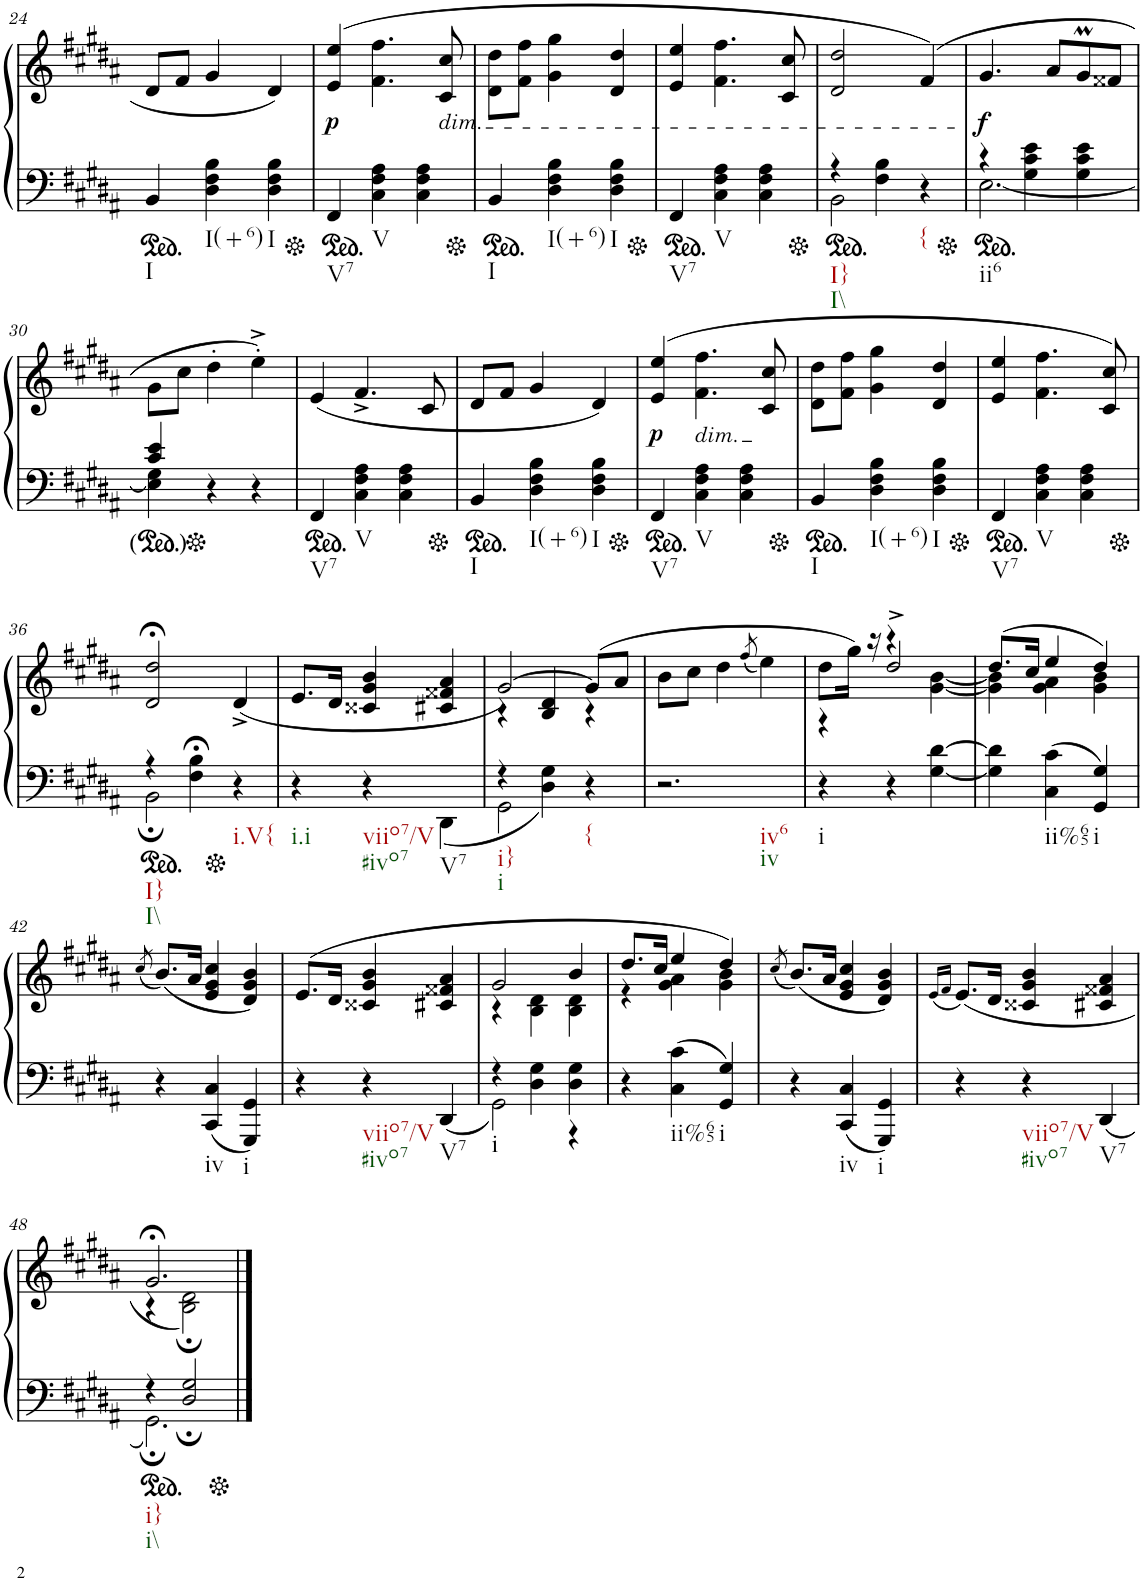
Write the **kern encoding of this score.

**kern	**kern	**dynam
*part2	*part1	*part1
*staff2	*staff1	*staff1
*I"Piano	*I"Piano	*
*I'Pno	*I'Pno	*
!!LO:PB:g=z
*clefF4	*clefG2	*
*k[f#c#g#d#a#]	*k[f#c#g#d#a#]	*
*g#:	*g#:	*
*M3/4	*M3/4	*
*ped	*	*
=24	=24	=24
!LO:TX:b:t=I	!	!
4BB/	8d#/L	.
.	8f#/J	.
!LO:TX:b:t=I(+6)	!	!
4D#\ 4F#\ 4B\	4g#/	.
!LO:TX:b:t=I	!	!
4D#\ 4F#\ 4B\	4d#/	.
=25	=25	=25
*Xped	*	*
*ped	*	*
!LO:TX:b:t=V7	!	!
!	!	!LO:DY:b
4FF#/	(4e/ 4ee/	p
!LO:TX:b:t=V	!	!
4C#\ 4F#\ 4A#\	4.f#\ 4.ff#\	.
4C#\ 4F#\ 4A#\	.	.
!	!LO:TX:b:i:t=dim.	!
.	8c#/ 8cc#/	.
=26	=26	=26
*Xped	*	*
*ped	*	*
!LO:TX:b:t=I	!	!
4BB/	8d#\ 8dd#\L	.
.	8f#\ 8ff#\J	.
!LO:TX:b:t=I(+6)	!	!
4D#\ 4F#\ 4B\	4g#\ 4gg#\	.
!LO:TX:b:t=I	!	!
4D#\ 4F#\ 4B\	4d#/ 4dd#/	.
=27	=27	=27
*Xped	*	*
*ped	*	*
!LO:TX:b:t=V7	!	!
4FF#/	4e/ 4ee/	.
!LO:TX:b:t=V	!	!
4C#\ 4F#\ 4A#\	4.f#\ 4.ff#\	.
4C#\ 4F#\ 4A#\	.	.
.	8c#/ 8cc#/	.
=28	=28	=28
*Xped	*	*
*ped	*	*
*^	*	*
!LO:TX:b:t=I}	!	!	!
!LO:TX:b:t=I\\	!	!	!
4r	2BB\	2d#/ 2dd#/	.
4F#\ 4B\	.	.	.
!LO:TX:b:t={	!	!	!
4r	4ryy	(4f#/)	.
=29	=29	=29	=29
*Xped	*	*	*
*ped	*	*	*
!LO:TX:b:t=ii6	!	!	!
!	!	!	!LO:DY:b
4r	[2.E\	4.g#/	f
4G#\ 4c#\ 4e\	.	.	.
.	.	8a#/L	.
4G#\ 4c#\ 4e\	.	8g#M/	.
.	.	8f##X/J	.
!!LO:LB:g=z
=30	=30	=30	=30
4E\] 4G#\	4c#/ 4e/	8g#\L	.
.	.	8cc#\J	.
*Xped	*	*	*
4r	2ryy	4dd#'\	.
4r	.	4ee'^\)	.
*v	*v	*	*
=31	=31	=31
*ped	*	*
!LO:TX:b:t=V7	!	!
4FF#/	(<4e/	.
!LO:TX:b:t=V	!	!
4C#\ 4F#\ 4A#\	4.f#^/	.
4C#\ 4F#\ 4A#\	.	.
.	8c#/	.
=32	=32	=32
*Xped	*	*
*ped	*	*
!LO:TX:b:t=I	!	!
4BB/	8d#/L	.
.	8f#/J	.
!LO:TX:b:t=I(+6)	!	!
4D#\ 4F#\ 4B\	4g#/	.
!LO:TX:b:t=I	!	!
4D#\ 4F#\ 4B\	4d#/)	.
=33	=33	=33
*Xped	*	*
*ped	*	*
!LO:TX:b:t=V7	!	!
!	!	!LO:DY:b
4FF#/	(4e/ 4ee/	p
!	!LO:TX:b:i:t=dim.	!
!LO:TX:b:t=V	!	!
4C#\ 4F#\ 4A#\	4.f#\ 4.ff#\	.
4C#\ 4F#\ 4A#\	.	.
.	8c#/ 8cc#/	.
=34	=34	=34
*Xped	*	*
*ped	*	*
!LO:TX:b:t=I	!	!
4BB/	8d#\ 8dd#\L	.
.	8f#\ 8ff#\J	.
!LO:TX:b:t=I(+6)	!	!
4D#\ 4F#\ 4B\	4g#\ 4gg#\	.
!LO:TX:b:t=I	!	!
4D#\ 4F#\ 4B\	4d#/ 4dd#/	.
=35	=35	=35
*Xped	*	*
*ped	*	*
!LO:TX:b:t=V7	!	!
4FF#/	4e/ 4ee/	.
!LO:TX:b:t=V	!	!
4C#\ 4F#\ 4A#\	4.f#\ 4.ff#\	.
4C#\ 4F#\ 4A#\	.	.
.	8c#/ 8cc#/)	.
!!LO:LB:g=z
=36	=36	=36
*Xped	*	*
*ped	*	*
*^	*	*
!LO:TX:b:t=I}	!	!	!
!LO:TX:b:t=I\\	!	!	!
4r;	2BB\	2d#/;< 2dd#/;<	.
4F#\;< 4B\;<	.	.	.
*Xped	*	*	*
!LO:TX:b:t=i.V{	!	!	!
4r	4ryy	(<4d#^/	.
=37	=37	=37	=37
!LO:TX:b:t=i.i	!	!	!
*v	*v	*	*
4r	8.e/L	.
.	16d#/Jk	.
!LO:TX:b:t=viio7/V	!	!
!LO:TX:b:t=#ivo7	!	!
4r	4c##X/ 4g#/ 4b/	.
!LO:TX:b:t=V7	!	!
(<4DD#\	4c#X/ 4f##X/ 4a#/	.
=38	=38	=38
*^	*^	*
!LO:TX:b:t=i}	!	!	!	!
!LO:TX:b:t=i	!	!	!	!
4r	2GG#\	[2g#/)	4r	.
4D#\ 4G#\)	.	.	4B/ 4d#/	.
!LO:TX:b:t={	!	!	!	!
4r	4ryy	(8g#/L]	4r	.
.	.	8a#/J	.	.
*v	*v	*	*	*
*	*v	*v	*
=39	=39	=39
!LO:TX:b:t=iv6	!	!
!LO:TX:b:t=iv	!	!
2.r	8b\L	.
.	8cc#\J	.
.	4dd#\	.
.	(8qff#/	.
.	4ee\)	.
=40	=40	=40
*	*^	*
!LO:TX:b:t=i	!	!	!
4r	8dd#\L	4r	.
.	16gg#\Jk)	.	.
.	16r	.	.
4r	4r	2dd#^/	.
[4G#\ [4d#\	[4g#\ [4b\	.	.
=41	=41	=41	=41
4G#\] 4d#\]	(8.dd#/L	4g#\] 4b\]	.
.	16cc#/Jk	.	.
!LO:TX:b:t=ii%65	!	!	!
(4C#\ 4c#\	4ee/	4g#\ 4a#\	.
!LO:TX:b:t=i	!	!	!
4GG#/ 4G#/)	4dd#/)	4g#\ 4b\	.
*	*v	*v	*
!!LO:LB:g=z
=42	=42	=42
.	(8qcc#/	.
4r	(8.b/L)	.
.	16a#/Jk	.
!LO:TX:b:t=iv	!	!
(4CC#/ 4C#/	4e/ 4g#/ 4cc#/	.
!LO:TX:b:t=i	!	!
4GGG#/ 4GG#/)	4d#/ 4g#/ 4b/)	.
=43	=43	=43
4r	(8.e/L	.
.	16d#/Jk	.
!LO:TX:b:t=viio7/V	!	!
!LO:TX:b:t=#ivo7	!	!
4r	4c##X/ 4g#/ 4b/	.
!LO:TX:b:t=V7	!	!
(4DD#/	4c#X/ 4f##X/ 4a#/	.
=44	=44	=44
*^	*^	*
!LO:TX:b:t=i	!	!	!	!
4r	2GG#\)	2g#/	4r	.
4D#\ 4G#\	.	.	4B\ 4d#\	.
4D#\ 4G#\	4r	4b/	4B\ 4d#\	.
*v	*v	*	*	*
=45	=45	=45	=45
4r	8.dd#/L	4r	.
.	16cc#/Jk	.	.
!LO:TX:b:t=ii%65	!	!	!
(4C#\ 4c#\	4ee/	4g#\ 4a#\	.
!LO:TX:b:t=i	!	!	!
4GG#/ 4G#/)	4dd#/)	4g#\ 4b\	.
*	*v	*v	*
=46	=46	=46
.	(8qcc#/	.
4r	(8.b/L)	.
.	16a#/Jk	.
!LO:TX:b:t=iv	!	!
(4CC#/ 4C#/	4e/ 4g#/ 4cc#/	.
!LO:TX:b:t=i	!	!
4GGG#/ 4GG#/)	4d#/ 4g#/ 4b/)	.
=47	=47	=47
.	(16qe/LL	.
.	16qf#/JJ	.
4r	(8.e/L)	.
.	16d#/Jk	.
!LO:TX:b:t=viio7/V	!	!
!LO:TX:b:t=#ivo7	!	!
4r	4c##X/ 4g#/ 4b/	.
!LO:TX:b:t=V7	!	!
(4DD#/	4c#X/ 4f##X/ 4a#/	.
!!LO:LB:g=z
=48	=48	=48
*ped	*	*
*^	*^	*
!LO:TX:b:t=i}	!	!	!	!
!LO:TX:b:t=i\\	!	!	!	!
4r	2.GG#;\)	2.g#;</	4r	.
2D#/; 2G#/;	.	.	2B\; 2d#\;)	.
*v	*v	*	*	*
*Xped	*	*	*
*	*v	*v	*
==	==	==
*-	*-	*-
